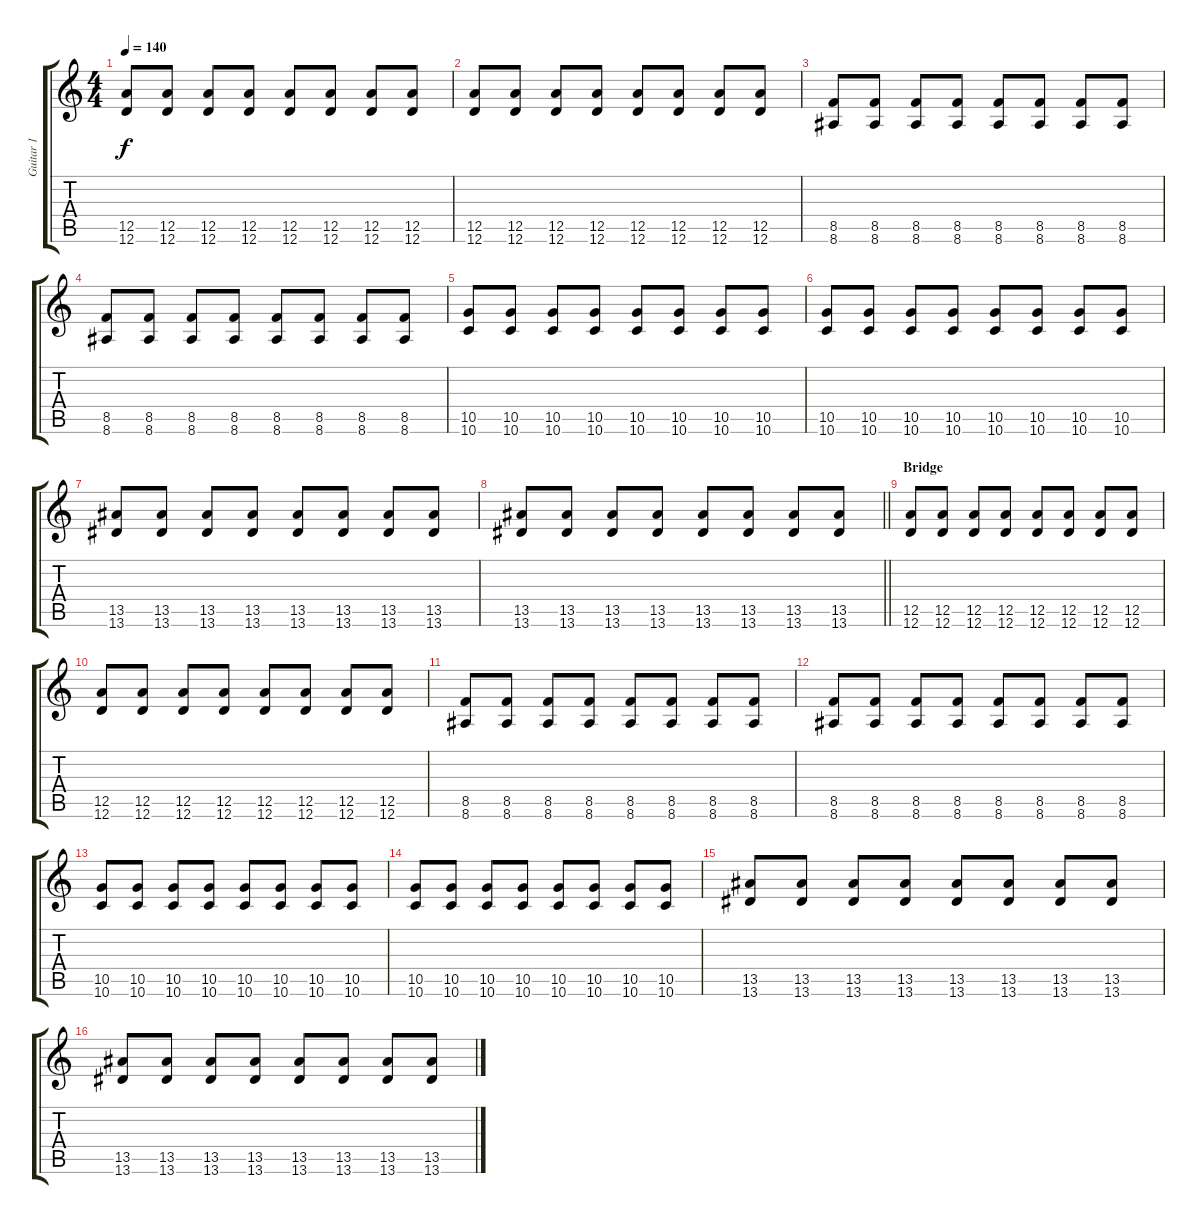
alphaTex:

\track ("Guitar 1" "Guitar 1") {instrument electricguitarclean}
\staff {score tabs}
\tuning (E4 B3 G3 D3 A2 D2) {hide}
\ts (4 4)
\tempo 140
\clef g2
\ks c
(12.5 12.6).8{dy f} (12.5 12.6).8 (12.5 12.6).8 (12.5 12.6).8 (12.5 12.6).8 (12.5 12.6).8 (12.5 12.6).8 (12.5 12.6).8 |
(12.5 12.6).8 (12.5 12.6).8 (12.5 12.6).8 (12.5 12.6).8 (12.5 12.6).8 (12.5 12.6).8 (12.5 12.6).8 (12.5 12.6).8 |
(8.5 8.6).8 (8.5 8.6).8 (8.5 8.6).8 (8.5 8.6).8 (8.5 8.6).8 (8.5 8.6).8 (8.5 8.6).8 (8.5 8.6).8 |
(8.5 8.6).8 (8.5 8.6).8 (8.5 8.6).8 (8.5 8.6).8 (8.5 8.6).8 (8.5 8.6).8 (8.5 8.6).8 (8.5 8.6).8 |
(10.5 10.6).8 (10.5 10.6).8 (10.5 10.6).8 (10.5 10.6).8 (10.5 10.6).8 (10.5 10.6).8 (10.5 10.6).8 (10.5 10.6).8 |
(10.5 10.6).8 (10.5 10.6).8 (10.5 10.6).8 (10.5 10.6).8 (10.5 10.6).8 (10.5 10.6).8 (10.5 10.6).8 (10.5 10.6).8 |
(13.5 13.6).8 (13.5 13.6).8 (13.5 13.6).8 (13.5 13.6).8 (13.5 13.6).8 (13.5 13.6).8 (13.5 13.6).8 (13.5 13.6).8 |
\barLineRight lightlight
(13.5 13.6).8 (13.5 13.6).8 (13.5 13.6).8 (13.5 13.6).8 (13.5 13.6).8 (13.5 13.6).8 (13.5 13.6).8 (13.5 13.6).8 |
\section ("" "Bridge")
(12.5 12.6).8 (12.5 12.6).8 (12.5 12.6).8 (12.5 12.6).8 (12.5 12.6).8 (12.5 12.6).8 (12.5 12.6).8 (12.5 12.6).8 |
(12.5 12.6).8 (12.5 12.6).8 (12.5 12.6).8 (12.5 12.6).8 (12.5 12.6).8 (12.5 12.6).8 (12.5 12.6).8 (12.5 12.6).8 |
(8.5 8.6).8 (8.5 8.6).8 (8.5 8.6).8 (8.5 8.6).8 (8.5 8.6).8 (8.5 8.6).8 (8.5 8.6).8 (8.5 8.6).8 |
(8.5 8.6).8 (8.5 8.6).8 (8.5 8.6).8 (8.5 8.6).8 (8.5 8.6).8 (8.5 8.6).8 (8.5 8.6).8 (8.5 8.6).8 |
(10.5 10.6).8 (10.5 10.6).8 (10.5 10.6).8 (10.5 10.6).8 (10.5 10.6).8 (10.5 10.6).8 (10.5 10.6).8 (10.5 10.6).8 |
(10.5 10.6).8 (10.5 10.6).8 (10.5 10.6).8 (10.5 10.6).8 (10.5 10.6).8 (10.5 10.6).8 (10.5 10.6).8 (10.5 10.6).8 |
(13.5 13.6).8 (13.5 13.6).8 (13.5 13.6).8 (13.5 13.6).8 (13.5 13.6).8 (13.5 13.6).8 (13.5 13.6).8 (13.5 13.6).8 |
(13.5 13.6).8 (13.5 13.6).8 (13.5 13.6).8 (13.5 13.6).8 (13.5 13.6).8 (13.5 13.6).8 (13.5 13.6).8 (13.5 13.6).8
